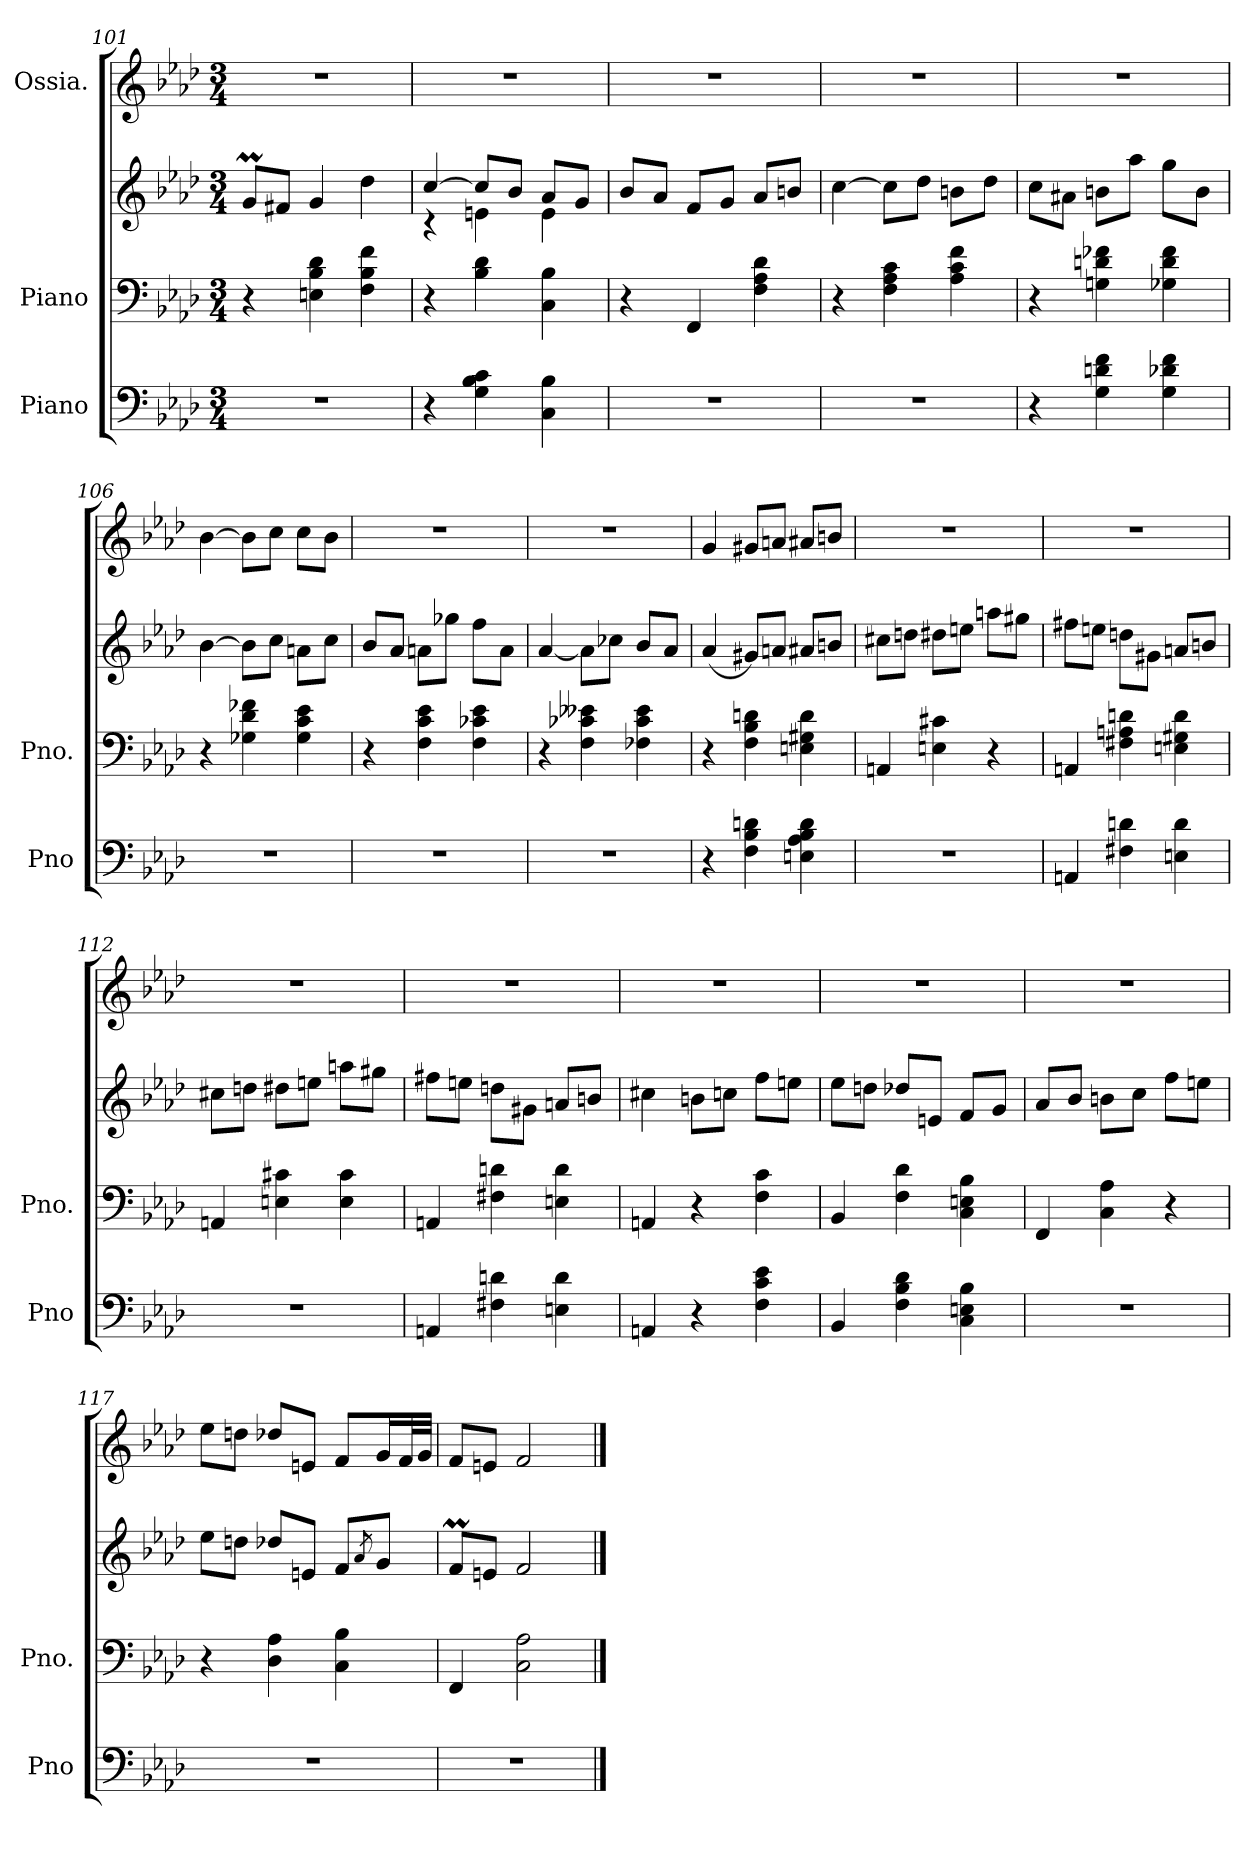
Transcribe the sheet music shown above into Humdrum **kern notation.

**kern	**kern	**kern	**kern
*part3	*part2	*part2	*part1
*staff4	*staff3	*staff2	*staff1
*I"Piano	*I"Piano	*	*I"Ossia.
*I'Pno	*I'Pno.	*	*
*clefF4	*clefF4	*clefG2	*clefG2
*k[b-e-a-d-]	*k[b-e-a-d-]	*k[b-e-a-d-]	*k[b-e-a-d-]
*M3/4	*M3/4	*M3/4	*M3/4
=101	=101	=101	=101
2.r	4r	8gm/L	2.r
.	.	8f#X/J	.
.	4En\ 4B-\ 4d-\	4g/	.
.	4F\ 4B-\ 4f\	4dd-\	.
=102	=102	=102	=102
*	*	*^	*
4r	4r	[4cc/	4r	2.r
4G\ 4B-\ 4c\	4B-\ 4d-\	8cc/L]	4en\	.
.	.	8b-/J	.	.
4C\ 4B-\	4C\ 4B-\	8a-/L	4e\	.
.	.	8g/J	.	.
*	*	*v	*v	*
=103	=103	=103	=103
2.r	4r	8b-/L	2.r
.	.	8a-/J	.
.	4FF/	8f/L	.
.	.	8g/J	.
.	4F\ 4A-\ 4d-\	8a-/L	.
.	.	8bn/J	.
=104	=104	=104	=104
2.r	4r	[4cc\	2.r
.	4F\ 4A-\ 4c\	8cc\L]	.
.	.	8dd-\J	.
.	4A-\ 4c\ 4f\	8bn\L	.
.	.	8dd-\J	.
=105	=105	=105	=105
4r	4r	8cc\L	2.r
.	.	8a#X\J	.
4G\ 4dn\ 4f\	4Gn\ 4dn\ 4f-X\	8bn\L	.
.	.	8aa-\J	.
4G\ 4d-X\ 4f\	4G-X\ 4d\ 4f-\	8gg\L	.
.	.	8bi\J	.
!!LO:PB:g=z
=106	=106	=106	=106
2.r	4r	[4b-i\	[4b-\
.	4G-Xi\ 4d-i\ 4f-Xi\	8b-i\L]	8b-\L]
.	.	8cci\J	8cc\J
.	4G-i\ 4ci\ 4e-i\	8ani\L	8cc\L
.	.	8cci\J	8b-\J
=107	=107	=107	=107
2.r	4r	8b-i/L	2.r
.	.	8a-i/J	.
.	4F\ 4c\ 4e-\	8an\L	.
.	.	8gg-X\J	.
.	4F\ 4c-X\ 4e-\	8ff\L	.
.	.	8a\J	.
=108	=108	=108	=108
2.r	4r	[4a-/	2.r
.	4F\ 4c-X\ 4e--X\	8a-\L]	.
.	.	8cc-X\J	.
.	4F-X\ 4c-\ 4e--\	8b-/L	.
.	.	8a-/J	.
=109	=109	=109	=109
4r	4r	[4a-/	4g/
4F\ 4B-\ 4dn\	4F\ 4B-\ 4dn\	8g#X/L]	8g#X/L
.	.	8an/J	8an/J
4En\ 4A-\ 4B-\ 4d\	4En\ 4G#X\ 4d\	8a#X/L	8a#X/L
.	.	8bn/J	8bn/J
=110	=110	=110	=110
2.r	4AAn/	8cc#X\L	2.r
.	.	8ddn\J	.
.	4En\ 4c#X\	8dd#X\L	.
.	.	8een\J	.
.	4r	8aan\L	.
.	.	8gg#X\J	.
!!LO:LB:g=z
=111	=111	=111	=111
4AAn/	4AAn/	8ff#X\L	2.r
.	.	8een\J	.
4F#X\ 4dn\	4F#X\ 4An\ 4dn\	8ddn\L	.
.	.	8g#X\J	.
4En\ 4d\	4En\ 4G#X\ 4d\	8an/L	.
.	.	8bn/J	.
=112	=112	=112	=112
2.r	4AAn/	8cc#X\L	2.r
.	.	8ddn\J	.
.	4En\ 4c#X\	8dd#X\L	.
.	.	8een\J	.
.	4E\ 4c#\	8aan\L	.
.	.	8gg#X\J	.
=113	=113	=113	=113
4AAn/	4AAn/	8ff#X\L	2.r
.	.	8een\J	.
4F#X\ 4dn\	4F#X\ 4dn\	8ddn\L	.
.	.	8g#X\J	.
4En\ 4d\	4En\ 4d\	8an/L	.
.	.	8bn/J	.
=114	=114	=114	=114
4AAn/	4AAn/	4cc#X\	2.r
4r	4r	8bn\L	.
.	.	8ccn\J	.
4F\ 4c\ 4e-\	4F\ 4c\	8ff\L	.
.	.	8een\J	.
!!LO:LB:g=z
=115	=115	=115	=115
4BB-j/	4BB-j/	8ee-\L	2.r
.	.	8ddn\J	.
4F\ 4B-\ 4d-j\	4F\ 4d-j\	8dd-X/L	.
.	.	8en/J	.
4C\ 4En\ 4B-j\	4C\ 4En\ 4B-j\	8f/L	.
.	.	8g/J	.
=116	=116	=116	=116
2.r	4FF/	8a-/L	2.r
.	.	8b-/J	.
.	4C\ 4A-\	8bn\L	.
.	.	8cc\J	.
.	4r	8ff\L	.
.	.	8een\J	.
=117	=117	=117	=117
2.r	4r	8ee-\L	8ee-j\L
.	.	8ddn\J	8ddn\J
.	4D-\ 4A-\	8dd-X/L	8dd-X/L
.	.	8en/J	8en/J
.	4C\ 4B-\	8f/L	8f/L
.	.	8qa-/	.
.	.	8g/J	16g/L
.	.	.	32f/L
.	.	.	32g/JJJ
=118	=118	=118	=118
2.r	4FF/	8fM/L	8f/L
.	.	8en/J	8en/J
.	2C\ 2A-\	2f/	2f/
==	==	==	==
*-	*-	*-	*-
